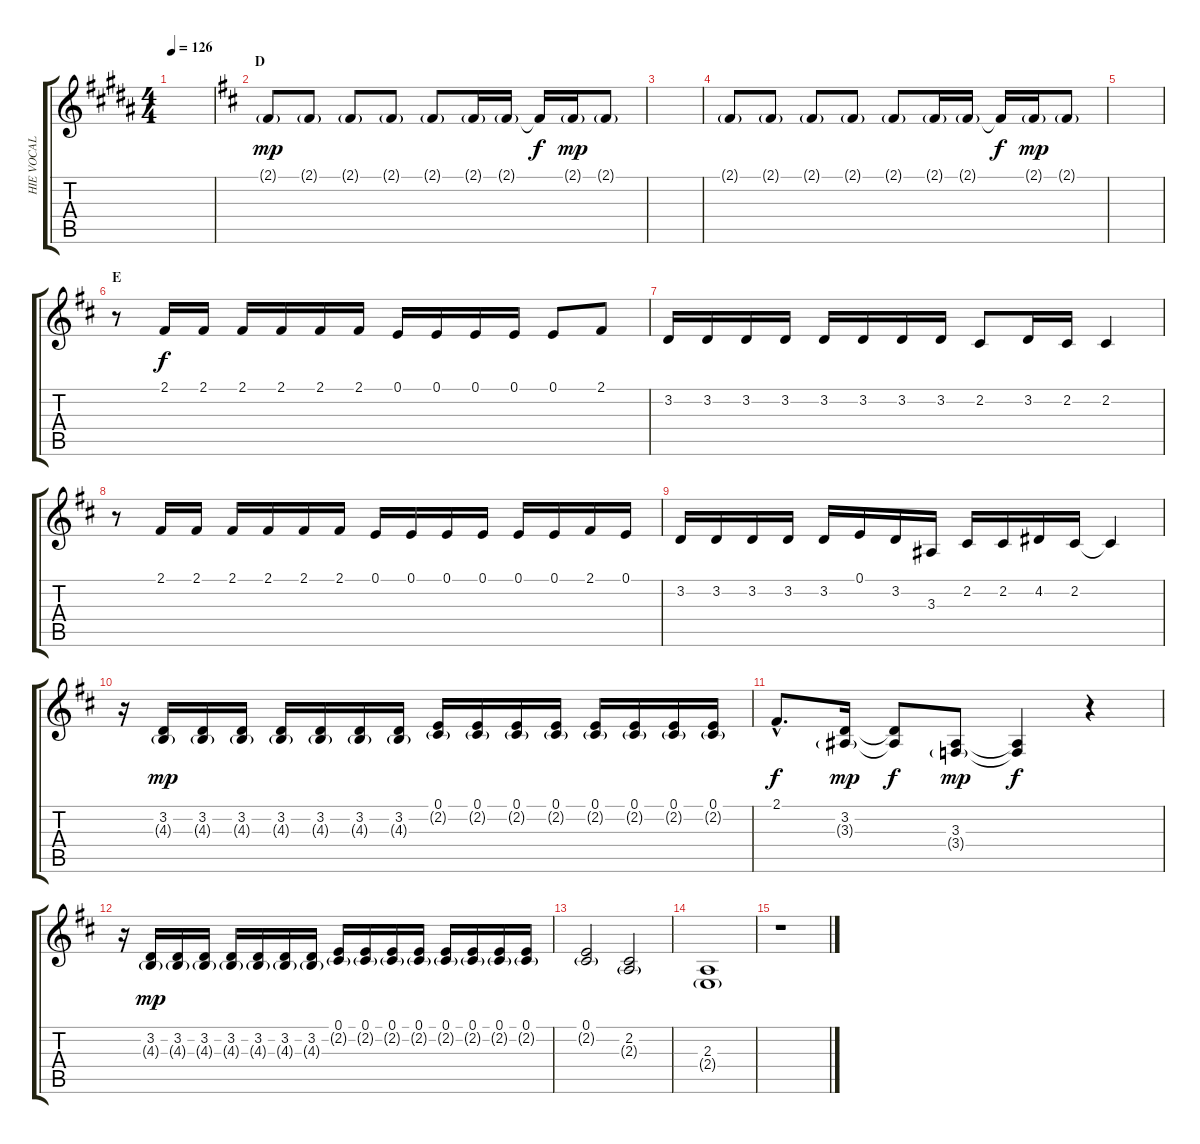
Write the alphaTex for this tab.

\track ("HIE VOCAL" "HIE VOCAL") {instrument englishhorn}
\staff {score tabs}
\tuning (E4 B3 G3 D3 A2 E2) {hide}
\ts (4 4)
\tempo 126
\clef g2
\ks b
|
\section ("" "D")
\ks d
2.1{g}.8{dy mp} 2.1{g}.8 2.1{g}.8 2.1{g}.8 2.1{g}.8 2.1{g}.16 2.1{g}.16 2.1{t}.16{dy f} 2.1{g}.16{dy mp} 2.1{g}.8 |
|
2.1{g}.8 2.1{g}.8 2.1{g}.8 2.1{g}.8 2.1{g}.8 2.1{g}.16 2.1{g}.16 2.1{t}.16{dy f} 2.1{g}.16{dy mp} 2.1{g}.8 |
|
\section ("" "E")
r.8 2.1.16{dy f} 2.1.16 2.1.16 2.1.16 2.1.16 2.1.16 0.1.16 0.1.16 0.1.16 0.1.16 0.1.8 2.1.8 |
3.2.16 3.2.16 3.2.16 3.2.16 3.2.16 3.2.16 3.2.16 3.2.16 2.2.8 3.2.16 2.2.16 2.2.4 |
r.8 2.1.16 2.1.16 2.1.16 2.1.16 2.1.16 2.1.16 0.1.16 0.1.16 0.1.16 0.1.16 0.1.16 0.1.16 2.1.16 0.1.16 |
3.2.16 3.2.16 3.2.16 3.2.16 3.2.16 0.1.16 3.2.16 3.3.16 2.2.16 2.2.16 4.2.16 2.2.16 2.2{t}.4 |
r.16 (3.2 4.3{g}).16{dy mp} (3.2 4.3{g}).16 (3.2 4.3{g}).16 (3.2 4.3{g}).16 (3.2 4.3{g}).16 (3.2 4.3{g}).16 (3.2 4.3{g}).16 (0.1 2.2{g}).16 (0.1 2.2{g}).16 (0.1 2.2{g}).16 (0.1 2.2{g}).16 (0.1 2.2{g}).16 (0.1 2.2{g}).16 (0.1 2.2{g}).16 (0.1 2.2{g}).16 |
2.1{hac}.8{d dy f} (3.2 3.3{g}).16{dy mp} (3.2{t} 3.3{t}).8{dy f} (3.3 3.4{g}).8{dy mp} (3.3{t} 3.4{t}).4{dy f} r.4 |
r.16 (3.2 4.3{g}).16{dy mp} (3.2 4.3{g}).16 (3.2 4.3{g}).16 (3.2 4.3{g}).16 (3.2 4.3{g}).16 (3.2 4.3{g}).16 (3.2 4.3{g}).16 (0.1 2.2{g}).16 (0.1 2.2{g}).16 (0.1 2.2{g}).16 (0.1 2.2{g}).16 (0.1 2.2{g}).16 (0.1 2.2{g}).16 (0.1 2.2{g}).16 (0.1 2.2{g}).16 |
(0.1 2.2{g}).2 (2.2 2.3{g}).2 |
(2.3 2.4{g}).1 |
r.1
